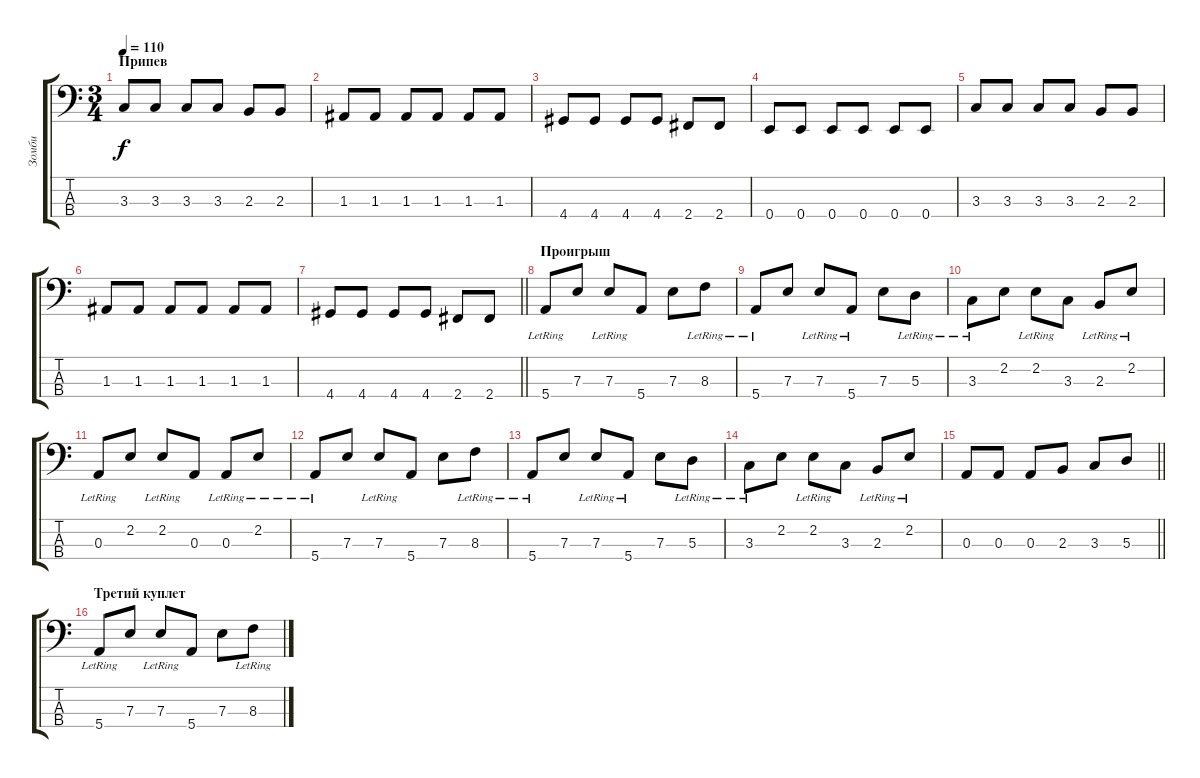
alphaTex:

\track ("Зомби" "Зомби") {instrument electricbassfinger}
\staff {score tabs}
\tuning (G2 D2 A1 E1) {hide}
\ts (3 4)
\section ("" "Припев")
\tempo 110
\clef f4
\ks c
3.3.8{dy f} 3.3.8 3.3.8 3.3.8 2.3.8 2.3.8 |
1.3.8 1.3.8 1.3.8 1.3.8 1.3.8 1.3.8 |
4.4.8 4.4.8 4.4.8 4.4.8 2.4.8 2.4.8 |
0.4.8 0.4.8 0.4.8 0.4.8 0.4.8 0.4.8 |
3.3.8 3.3.8 3.3.8 3.3.8 2.3.8 2.3.8 |
1.3.8 1.3.8 1.3.8 1.3.8 1.3.8 1.3.8 |
\barLineRight lightlight
4.4.8 4.4.8 4.4.8 4.4.8 2.4.8 2.4.8 |
\section ("" "Проигрыш")
5.4{lr}.8 7.3.8 7.3{lr}.8 5.4.8 7.3.8 8.3{lr}.8 |
5.4{lr}.8 7.3.8 7.3{lr}.8 5.4{lr}.8 7.3.8 5.3{lr}.8 |
3.3{lr}.8 2.2.8 2.2{lr}.8 3.3.8 2.3{lr}.8 2.2{lr}.8 |
0.3{lr}.8 2.2.8 2.2{lr}.8 0.3.8 0.3{lr}.8 2.2{lr}.8 |
5.4{lr}.8 7.3.8 7.3{lr}.8 5.4.8 7.3.8 8.3{lr}.8 |
5.4{lr}.8 7.3.8 7.3{lr}.8 5.4{lr}.8 7.3.8 5.3{lr}.8 |
3.3{lr}.8 2.2.8 2.2{lr}.8 3.3.8 2.3{lr}.8 2.2{lr}.8 |
\barLineRight lightlight
0.3.8 0.3.8 0.3.8 2.3.8 3.3.8 5.3.8 |
\section ("" "Третий куплет")
5.4{lr}.8 7.3.8 7.3{lr}.8 5.4.8 7.3.8 8.3{lr}.8
